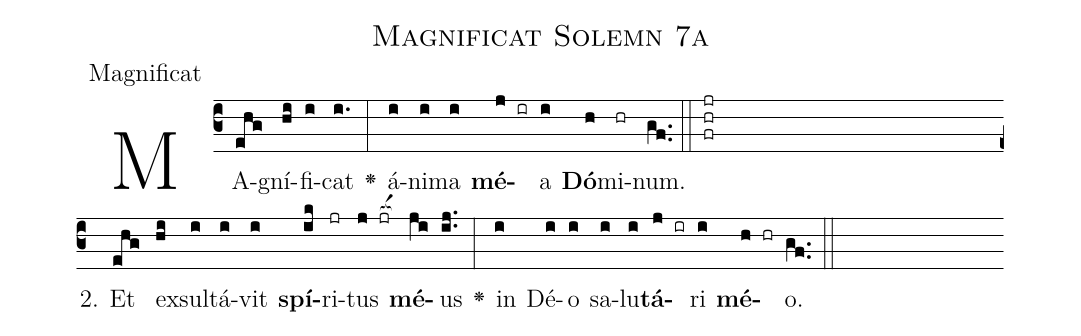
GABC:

name: Magnificat Solemn 7a;
office-part: Magnificat;
%%
% The syntax in this part is called gabc. Please refer to http://home.gna.org/gregorio/gabc/#basis

(c3)MA(ehg)gní(hi)fi(i)cat(i.) <v>\greheightstar</v>(:) á(i)ni(i)ma(i) <b>mé</b>(j ir)a(i) <b>Dó</b>(h)mi(hr)num.(gf..) (::) ({fr}{hr}jrZ)
2. Et(ehg) ex(hi)sul(i)tá(i)vit(i) <b>spí</b>(ik)ri(jr)tus(j jr[ev: ][ocba:1{]) <b>mé</b>(ji[ocba:0}])us(ij..) <v>\greheightstar</v>(:) in(i) Dé(i)o(i) sa(i)lu(i)<b>tá</b>(j ir)ri(i) <b>mé</b>(h hr)o.(gf..) (::)

%E(i) u(i) o(j) u(i) a(h) e.(gf..) (::)

%Mediant of 1 accent with 3 preperatory syllables
%Termination of 1 accent with 2 preperatory syllables
